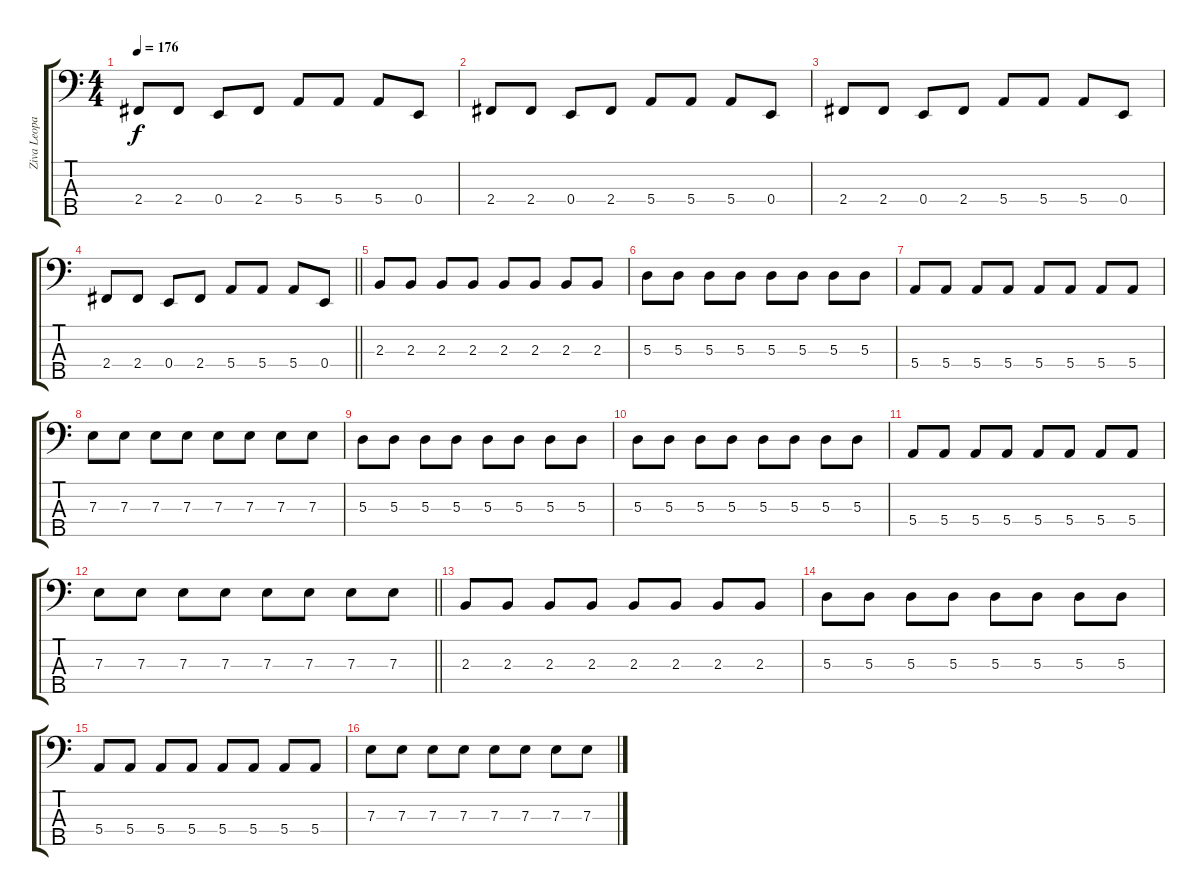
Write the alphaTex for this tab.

\track ("Ziva Leopardi" "Ziva Leopa") {instrument electricbassfinger}
\staff {score tabs}
\tuning (G2 D2 A1 E1 B0) {hide}
\ts (4 4)
\tempo 176
\clef f4
\ks c
2.4.8{dy f} 2.4.8 0.4.8 2.4.8 5.4.8 5.4.8 5.4.8 0.4.8 |
2.4.8 2.4.8 0.4.8 2.4.8 5.4.8 5.4.8 5.4.8 0.4.8 |
2.4.8 2.4.8 0.4.8 2.4.8 5.4.8 5.4.8 5.4.8 0.4.8 |
\barLineRight lightlight
2.4.8 2.4.8 0.4.8 2.4.8 5.4.8 5.4.8 5.4.8 0.4.8 |
2.3.8 2.3.8 2.3.8 2.3.8 2.3.8 2.3.8 2.3.8 2.3.8 |
5.3.8 5.3.8 5.3.8 5.3.8 5.3.8 5.3.8 5.3.8 5.3.8 |
5.4.8 5.4.8 5.4.8 5.4.8 5.4.8 5.4.8 5.4.8 5.4.8 |
7.3.8 7.3.8 7.3.8 7.3.8 7.3.8 7.3.8 7.3.8 7.3.8 |
5.3.8 5.3.8 5.3.8 5.3.8 5.3.8 5.3.8 5.3.8 5.3.8 |
5.3.8 5.3.8 5.3.8 5.3.8 5.3.8 5.3.8 5.3.8 5.3.8 |
5.4.8 5.4.8 5.4.8 5.4.8 5.4.8 5.4.8 5.4.8 5.4.8 |
\barLineRight lightlight
7.3.8 7.3.8 7.3.8 7.3.8 7.3.8 7.3.8 7.3.8 7.3.8 |
2.3.8 2.3.8 2.3.8 2.3.8 2.3.8 2.3.8 2.3.8 2.3.8 |
5.3.8 5.3.8 5.3.8 5.3.8 5.3.8 5.3.8 5.3.8 5.3.8 |
5.4.8 5.4.8 5.4.8 5.4.8 5.4.8 5.4.8 5.4.8 5.4.8 |
7.3.8 7.3.8 7.3.8 7.3.8 7.3.8 7.3.8 7.3.8 7.3.8
